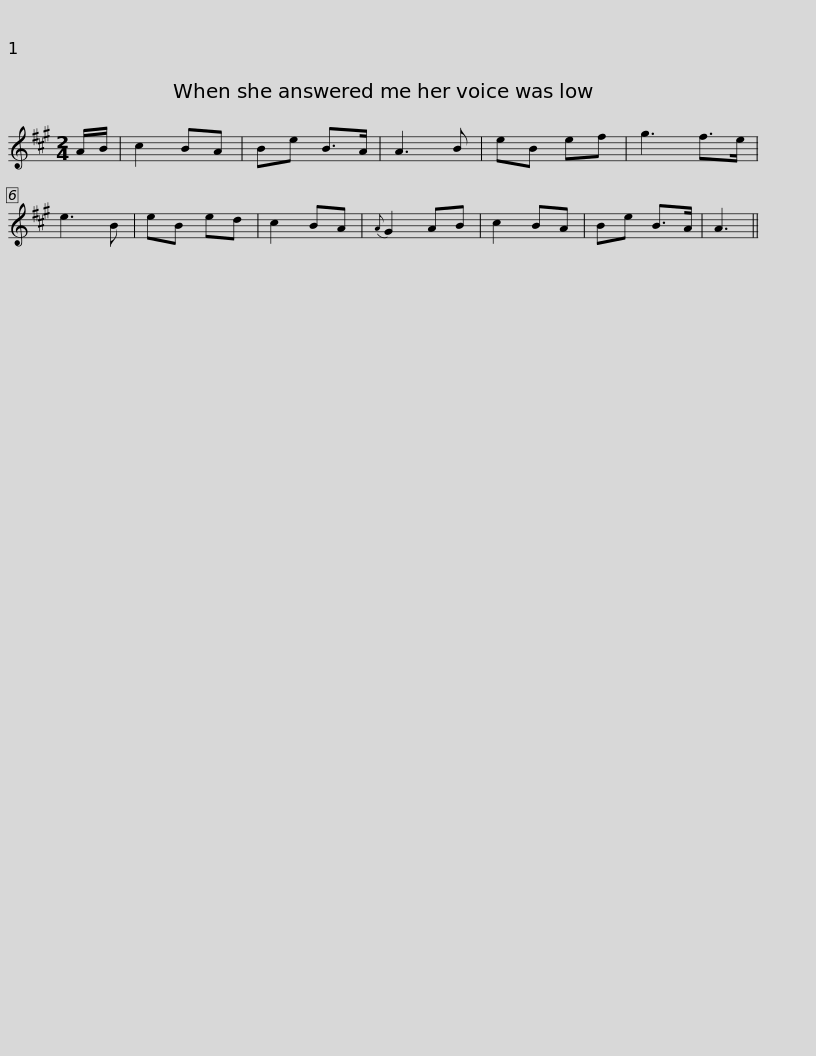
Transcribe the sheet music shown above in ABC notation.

X:1
L:1/8
M:2/4
I:linebreak $
K:A
V:1 treble
V:1
 A/B/ | c2 BA | Be B>A | A3 B | eB ef | %5
 g3 f>e | e3 B | eB ed | c2 BA |{A} G2 AB | %10
 c2 BA | Be B>A |$ A3 || %13
